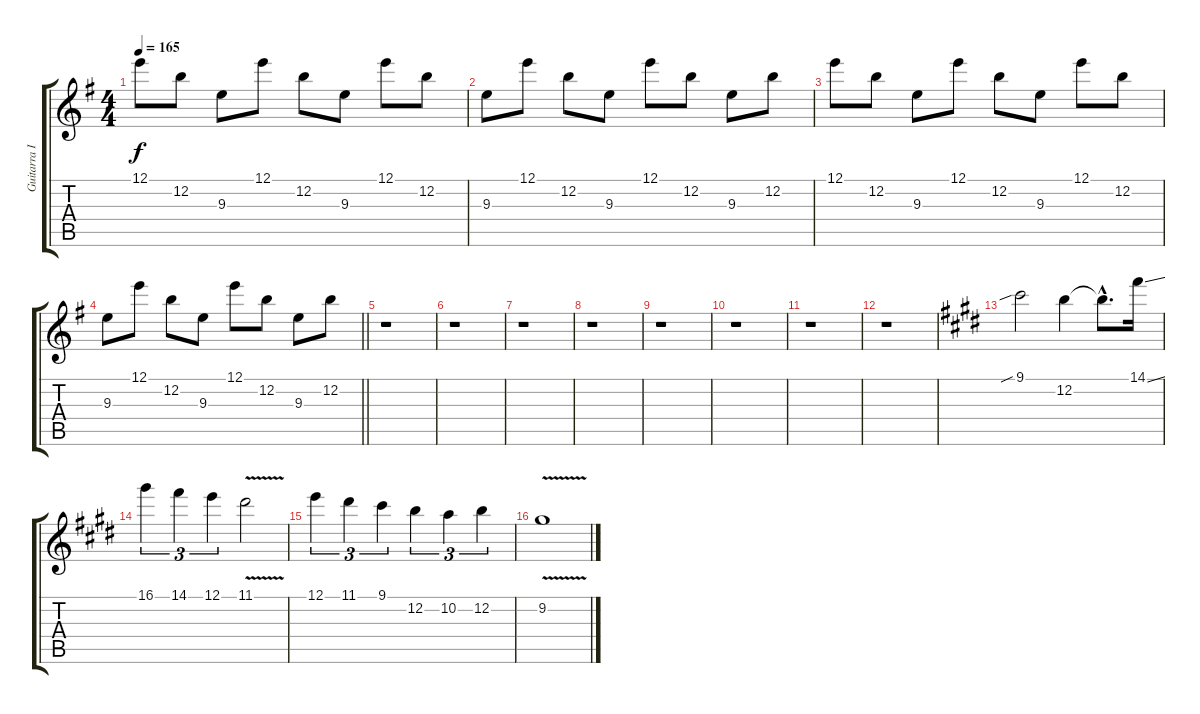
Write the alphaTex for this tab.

\track ("Guitarra II" "Guitarra I") {instrument overdrivenguitar}
\staff {score tabs}
\tuning (E4 B3 G3 D3 A2 E2) {hide}
\ts (4 4)
\tempo 165
\clef g2
\ks g
12.1.8{dy f} 12.2.8 9.3.8 12.1.8 12.2.8 9.3.8 12.1.8 12.2.8 |
9.3.8 12.1.8 12.2.8 9.3.8 12.1.8 12.2.8 9.3.8 12.2.8 |
12.1.8 12.2.8 9.3.8 12.1.8 12.2.8 9.3.8 12.1.8 12.2.8 |
\barLineRight lightlight
9.3.8 12.1.8 12.2.8 9.3.8 12.1.8 12.2.8 9.3.8 12.2.8 |
r.1 |
r.1 |
r.1 |
r.1 |
r.1 |
r.1 |
r.1 |
r.1 |
\ks e
9.1{sib}.2 12.2.4 12.2{hac t}.8{d} 14.1{ss}.16 |
16.1.4{tu (3 2)} 14.1.4{tu (3 2)} 12.1.4{tu (3 2)} 11.1{v}.2 |
12.1.4{tu (3 2)} 11.1.4{tu (3 2)} 9.1.4{tu (3 2)} 12.2.4{tu (3 2)} 10.2.4{tu (3 2)} 12.2.4{tu (3 2)} |
9.2{v}.1
